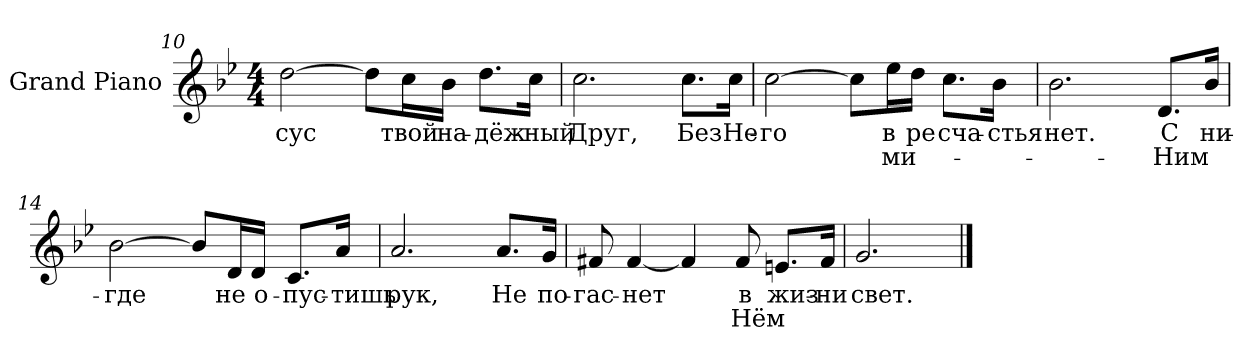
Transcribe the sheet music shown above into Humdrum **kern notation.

**kern	**text	**text
*part1	*part1	*part1
*staff1	*staff1	*staff1
*I"Grand Piano	*	*
!!LO:LB:g=z
*clefG2	*	*
*k[b-e-]	*	*
*g:	*	*
*M4/4	*	*
=10	=10	=10
!	!LO:LY:b:color=#000000	!
[>2ddi\	-сус	.
8ddi\L]	.	.
!	!LO:LY:b:color=#000000	!
16cci\L	твой	.
!	!LO:LY:b:color=#000000	!
16b-i\JJ	на-	.
!	!LO:LY:b:color=#000000	!
8.ddi\L	-дёж-	.
!	!LO:LY:b:color=#000000	!
16cci\Jk	-ный	.
=11	=11	=11
!	!LO:LY:b:color=#000000	!
2.cci\	Друг,	.
!	!LO:LY:b:color=#000000	!
8.cci\L	Без	.
!	!LO:LY:b:color=#000000	!
16cci\Jk	Не-	.
=12	=12	=12
!	!LO:LY:b:color=#000000	!
[>2cci\	-го	.
8cci\L]	.	.
!	!LO:LY:b:color=#000000	!LO:LY:b:color=#000000
16ee-i\L	в	ми-
!	!LO:LY:b:color=#000000	!
16ddi\JJ	ре	.
!	!LO:LY:b:color=#000000	!
8.cci\L	сча-	.
!	!LO:LY:b:color=#000000	!
16b-i\Jk	-стья	.
=13	=13	=13
!	!LO:LY:b:color=#000000	!
2.b-i\	нет.	.
!	!LO:LY:b:color=#000000	!LO:LY:b:color=#000000
8.di/L	С	Ним
!	!LO:LY:b:color=#000000	!
16b-i/Jk	ни-	.
!!LO:LB:g=z
=14	=14	=14
!	!LO:LY:b:color=#000000	!
[>2b-i\	-где	.
8b-i/L]	.	.
!	!LO:LY:b:color=#000000	!
16di/L	не	.
!	!LO:LY:b:color=#000000	!
16di/JJ	о-	.
!	!LO:LY:b:color=#000000	!
8.ci/L	-пус-	.
!	!LO:LY:b:color=#000000	!
16ai/Jk	-тишь	.
=15	=15	=15
!	!LO:LY:b:color=#000000	!
2.ai/	рук,	.
!	!LO:LY:b:color=#000000	!
8.ai/L	Не	.
!	!LO:LY:b:color=#000000	!
16gi/Jk	по-	.
=16	=16	=16
!	!LO:LY:b:color=#000000	!
8f#Xi/	-гас-	.
!	!LO:LY:b:color=#000000	!
[<4f#i/	-нет	.
4f#i/]	.	.
!	!LO:LY:b:color=#000000	!LO:LY:b:color=#000000
8f#i/	в	Нём
!	!LO:LY:b:color=#000000	!
8.eni/L	жиз-	.
!	!LO:LY:b:color=#000000	!
16f#i/Jk	-ни	.
=17	=17	=17
!	!LO:LY:b:color=#000000	!
2.gi/	свет.	.
==	==	==
*-	*-	*-
